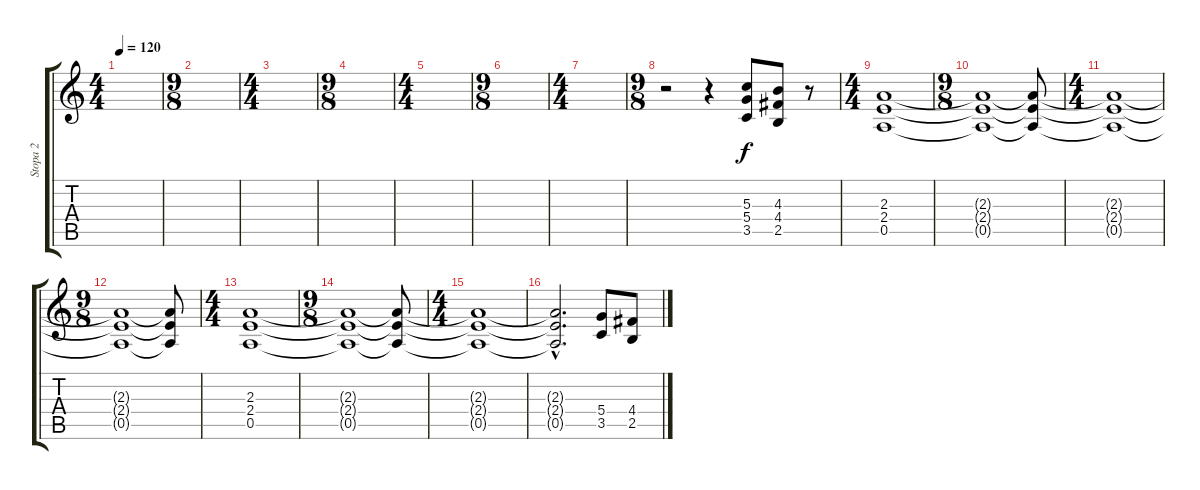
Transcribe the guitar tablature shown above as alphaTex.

\track ("Stopa 2" "Stopa 2") {instrument distortionguitar}
\staff {score tabs}
\tuning (E4 B3 G3 D3 A2 E2) {hide}
\ts (4 4)
\tempo 120
\clef g2
\ks c
|
\ts (9 8)
|
\ts (4 4)
|
\ts (9 8)
|
\ts (4 4)
|
\ts (9 8)
|
\ts (4 4)
|
\ts (9 8)
r.2 r.4 (5.3 5.4 3.5).8 (4.3 4.4 2.5).8 r.8 |
\ts (4 4)
(2.3 2.4 0.5).1 |
\ts (9 8)
(2.3{t} 2.4{t} 0.5{t}).1 (2.3{t} 2.4{t} 0.5{t}).8 |
\ts (4 4)
(2.3{t} 2.4{t} 0.5{t}).1 |
\ts (9 8)
(2.3{t} 2.4{t} 0.5{t}).1 (2.3{t} 2.4{t} 0.5{t}).8 |
\ts (4 4)
(2.3 2.4 0.5).1 |
\ts (9 8)
(2.3{t} 2.4{t} 0.5{t}).1 (2.3{t} 2.4{t} 0.5{t}).8 |
\ts (4 4)
(2.3{t} 2.4{t} 0.5{t}).1 |
(2.3{hac t} 2.4{hac t} 0.5{hac t}).2{d} (5.4 3.5).8 (4.4 2.5).8
